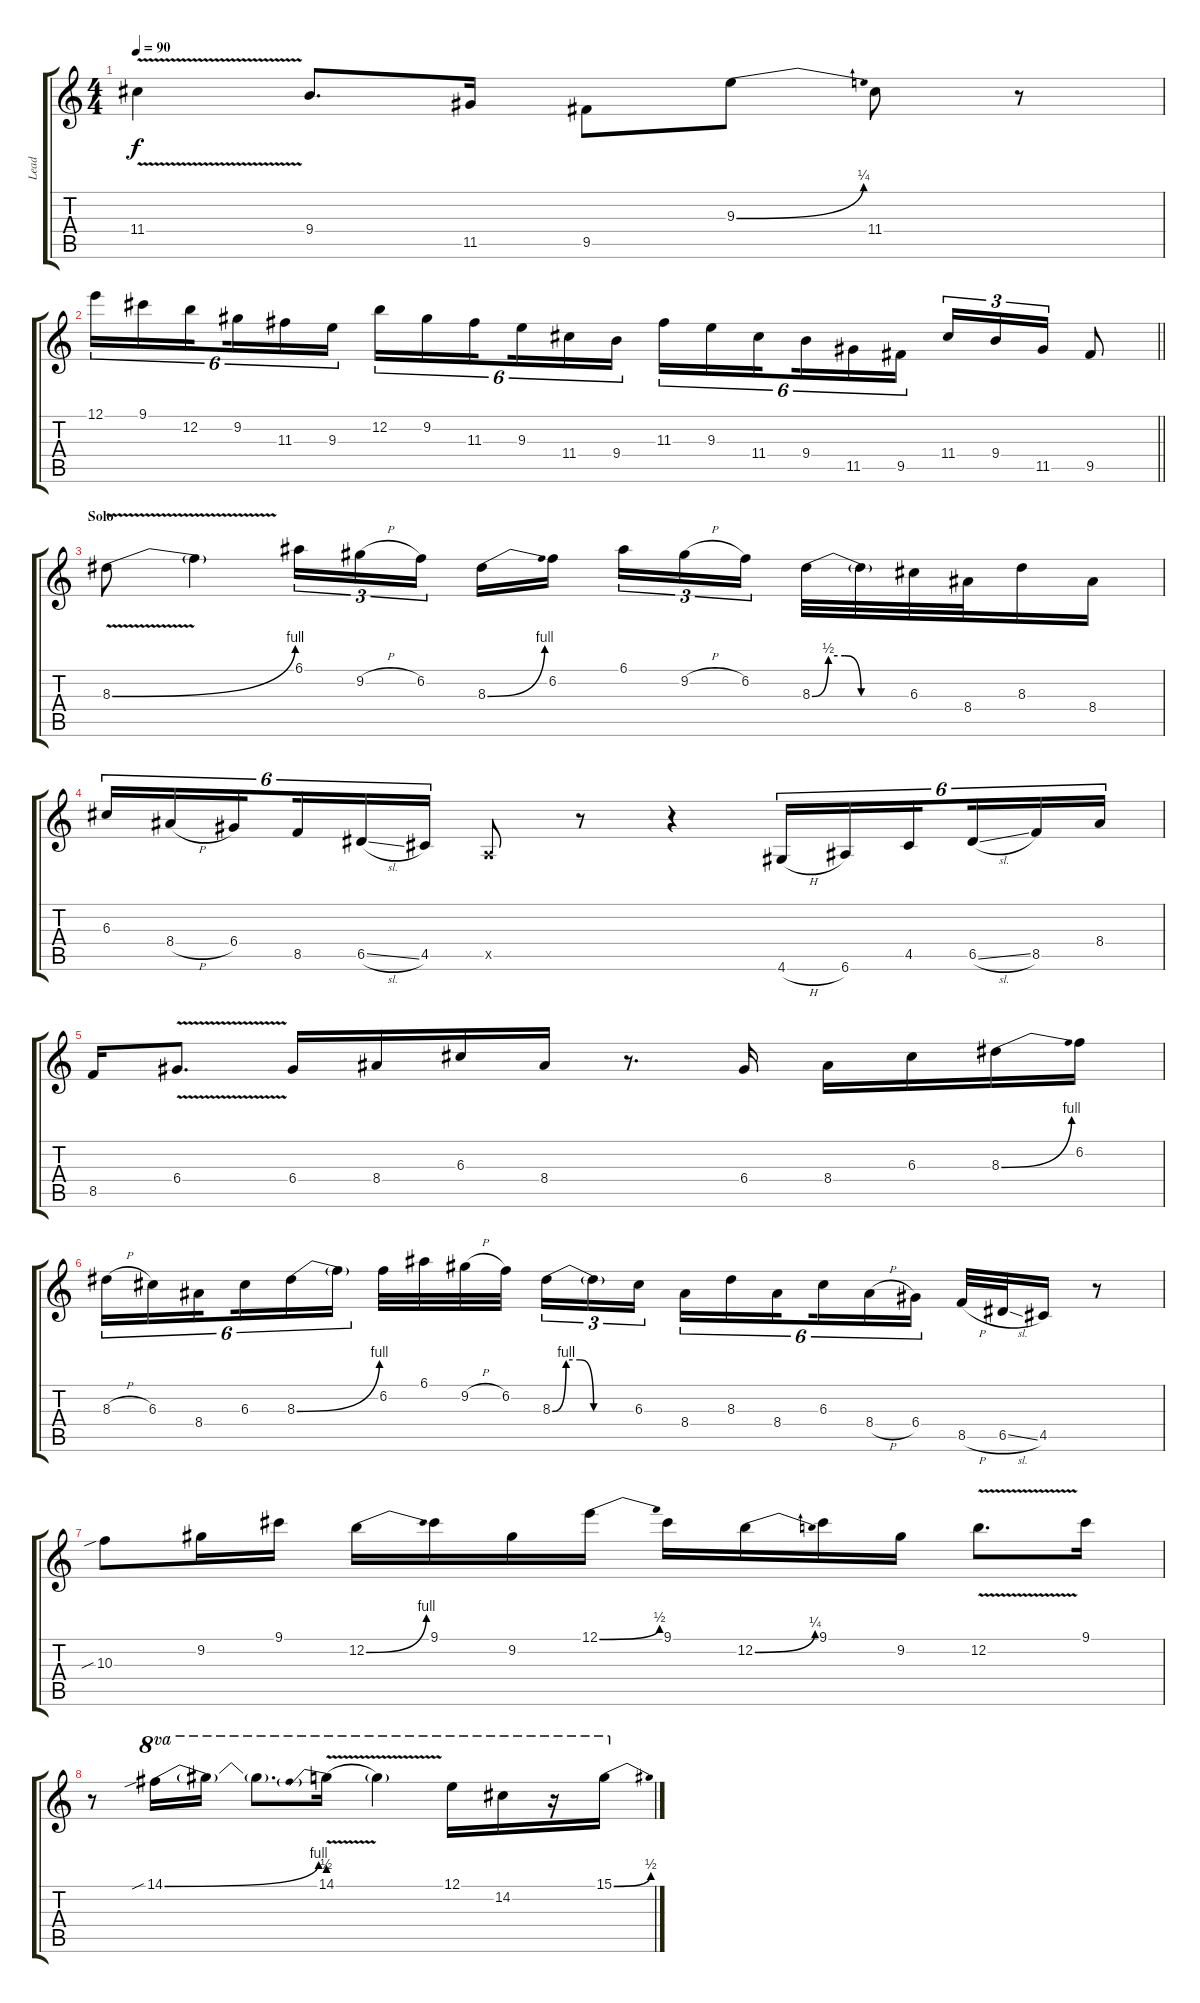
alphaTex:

\track ("Lead" "Lead") {instrument overdrivenguitar}
\staff {score tabs}
\tuning (E4 B3 G3 D3 A2 E2) {hide}
\ts (4 4)
\tempo 90
\clef g2
\ks c
11.4{v}.4{dy f} 9.4.8{d} 11.5.16 9.5.8 9.3{be (bend 0 0 60 1)}.8 11.4.8 r.8 |
\barLineRight lightlight
12.1.16{tu (6 4)} 9.1.16{tu (6 4)} 12.2.16{tu (6 4) beam splitsecondary} 9.2.16{tu (6 4)} 11.3.16{tu (6 4)} 9.3.16{tu (6 4)} 12.2.16{tu (6 4)} 9.2.16{tu (6 4)} 11.3.16{tu (6 4) beam splitsecondary} 9.3.16{tu (6 4)} 11.4.16{tu (6 4)} 9.4.16{tu (6 4)} 11.3.16{tu (6 4)} 9.3.16{tu (6 4)} 11.4.16{tu (6 4) beam splitsecondary} 9.4.16{tu (6 4)} 11.5.16{tu (6 4)} 9.5.16{tu (6 4)} 11.4.16{tu (3 2)} 9.4.16{tu (3 2)} 11.5.16{tu (3 2)} 9.5.8 |
\section ("" "Solo")
8.3{be (bend 0 0 60 4) v}.8 8.3{t}.4 6.1.16{tu (3 2)} 9.2{h}.16{tu (3 2)} 6.2.16{tu (3 2)} 8.3{be (bend 0 0 60 4)}.16 6.2.16{beam splitsecondary} 6.1.16{tu (3 2)} 9.2{h}.16{tu (3 2)} 6.2.16{tu (3 2)} 8.3{be (custom 0 0 10 2 20 2 30 0 60 0)}.32 8.3{t}.32 6.3.32 8.4.32 8.3.16 8.4.16 |
6.3.16{tu (6 4)} 8.4{h}.16{tu (6 4)} 6.4.16{tu (6 4) beam splitsecondary} 8.5.16{tu (6 4)} 6.5{sl}.16{tu (6 4)} 4.5.16{tu (6 4)} 0.5{x}.8 r.8 r.4 4.6{h}.16{tu (6 4)} 6.6.16{tu (6 4)} 4.5.16{tu (6 4) beam splitsecondary} 6.5{sl}.16{tu (6 4)} 8.5.16{tu (6 4)} 8.4.16{tu (6 4)} |
8.5.16 6.4{v}.8{d} 6.4.16 8.4.16 6.3.16 8.4.16 r.8{d} 6.4.16 8.4.16 6.3.16 8.3{be (bend 0 0 60 4)}.16 6.2.16 |
8.3{h}.16{tu (6 4)} 6.3.16{tu (6 4)} 8.4.16{tu (6 4) beam splitsecondary} 6.3.16{tu (6 4)} 8.3{be (bend 0 0 60 4)}.16{tu (6 4)} 8.3{t}.16{tu (6 4)} 6.2.32 6.1.32 9.2{h}.32 6.2.32{beam splitsecondary} 8.3{be (custom 0 0 10 4 20 4 30 0 60 0)}.16{tu (3 2)} 8.3{t}.16{tu (3 2)} 6.3.16{tu (3 2)} 8.4.16{tu (6 4)} 8.3.16{tu (6 4)} 8.4.16{tu (6 4) beam splitsecondary} 6.3.16{tu (6 4)} 8.4{h}.16{tu (6 4)} 6.4.16{tu (6 4)} 8.5{h}.32 6.5{sl}.32 4.5.16 r.8 |
10.3{sib}.8 9.2.16 9.1.16 12.2{be (bend 0 0 60 4)}.16 9.1.16 9.2.16 12.1{be (bend 0 0 60 2)}.16 9.1.16 12.2{be (bend 0 0 60 1)}.16 9.1.16 9.2.16 12.2{v}.8{d} 9.1.16 |
r.8 14.1{be (bend 0 0 60 4) sib}.16{ot 8va} 14.1{t}.16{ot 8va} 14.1{t}.8{d ot 8va} 14.1{be (prebend 0 2 60 2) v}.16{ot 8va} 14.1{t}.4{ot 8va} 12.1.16{ot 8va} 14.2.16{ot 8va} r.16{ot 8va} 15.1{be (bend 0 0 60 2)}.16{ot 8va}
